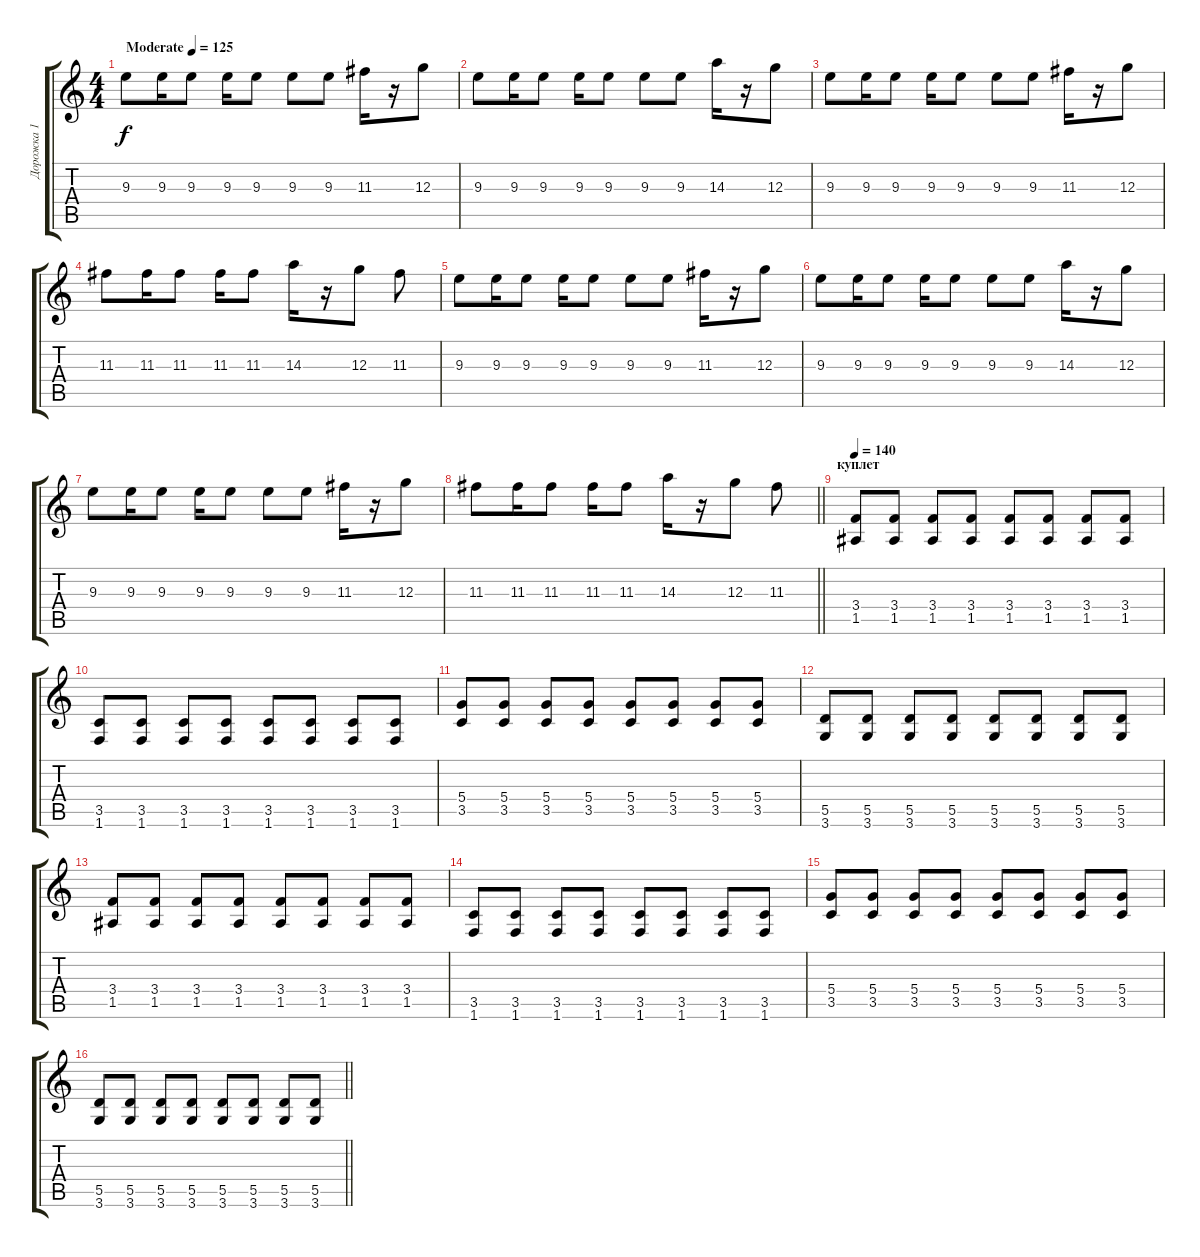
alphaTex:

\track ("Дорожка 1" "Дорожка 1") {instrument distortionguitar}
\staff {score tabs}
\tuning (E4 B3 G3 D3 A2 E2) {hide}
\ts (4 4)
\tempo (125 "Moderate")
\clef g2
\ks c
9.3.8{dy f instrument distortionguitar} 9.3.16 9.3.8 9.3.16 9.3.8 9.3.8 9.3.8 11.3.16 r.16 12.3.8 |
9.3.8 9.3.16 9.3.8 9.3.16 9.3.8 9.3.8 9.3.8 14.3.16 r.16 12.3.8 |
9.3.8 9.3.16 9.3.8 9.3.16 9.3.8 9.3.8 9.3.8 11.3.16 r.16 12.3.8 |
11.3.8 11.3.16 11.3.8 11.3.16 11.3.8 14.3.16 r.16 12.3.8 11.3.8 |
9.3.8 9.3.16 9.3.8 9.3.16 9.3.8 9.3.8 9.3.8 11.3.16 r.16 12.3.8 |
9.3.8 9.3.16 9.3.8 9.3.16 9.3.8 9.3.8 9.3.8 14.3.16 r.16 12.3.8 |
9.3.8 9.3.16 9.3.8 9.3.16 9.3.8 9.3.8 9.3.8 11.3.16 r.16 12.3.8 |
\barLineRight lightlight
11.3.8 11.3.16 11.3.8 11.3.16 11.3.8 14.3.16 r.16 12.3.8 11.3.8 |
\section ("" "куплет")
\tempo 140
(3.4 1.5).8 (3.4 1.5).8 (3.4 1.5).8 (3.4 1.5).8 (3.4 1.5).8 (3.4 1.5).8 (3.4 1.5).8 (3.4 1.5).8 |
(3.5 1.6).8 (3.5 1.6).8 (3.5 1.6).8 (3.5 1.6).8 (3.5 1.6).8 (3.5 1.6).8 (3.5 1.6).8 (3.5 1.6).8 |
(5.4 3.5).8 (5.4 3.5).8 (5.4 3.5).8 (5.4 3.5).8 (5.4 3.5).8 (5.4 3.5).8 (5.4 3.5).8 (5.4 3.5).8 |
(5.5 3.6).8 (5.5 3.6).8 (5.5 3.6).8 (5.5 3.6).8 (5.5 3.6).8 (5.5 3.6).8 (5.5 3.6).8 (5.5 3.6).8 |
(3.4 1.5).8 (3.4 1.5).8 (3.4 1.5).8 (3.4 1.5).8 (3.4 1.5).8 (3.4 1.5).8 (3.4 1.5).8 (3.4 1.5).8 |
(3.5 1.6).8 (3.5 1.6).8 (3.5 1.6).8 (3.5 1.6).8 (3.5 1.6).8 (3.5 1.6).8 (3.5 1.6).8 (3.5 1.6).8 |
(5.4 3.5).8 (5.4 3.5).8 (5.4 3.5).8 (5.4 3.5).8 (5.4 3.5).8 (5.4 3.5).8 (5.4 3.5).8 (5.4 3.5).8 |
\barLineRight lightlight
(5.5 3.6).8 (5.5 3.6).8 (5.5 3.6).8 (5.5 3.6).8 (5.5 3.6).8 (5.5 3.6).8 (5.5 3.6).8 (5.5 3.6).8
